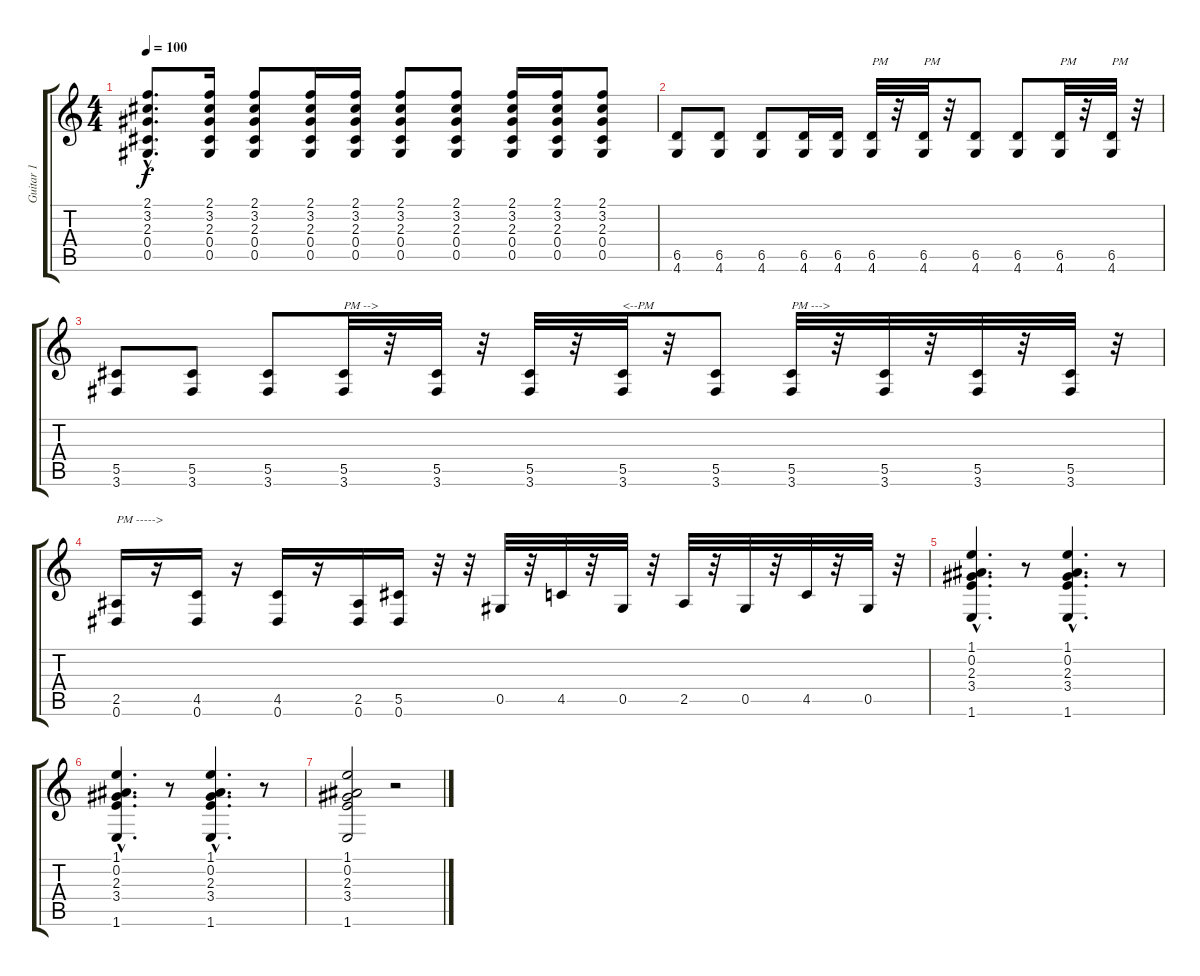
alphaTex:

\track ("Guitar 1" "Guitar 1") {instrument distortionguitar}
\staff {score tabs}
\tuning (Eb4 Bb3 Gb3 Db3 Ab2 Eb2) {hide}
\ts (4 4)
\tempo 100
\clef g2
\ks c
(2.1{hac} 3.2{hac} 2.3{hac} 0.4{hac} 0.5{hac}).8{d dy f} (2.1 3.2 2.3 0.4 0.5).16 (2.1 3.2 2.3 0.4 0.5).8 (2.1 3.2 2.3 0.4 0.5).16 (2.1 3.2 2.3 0.4 0.5).16 (2.1 3.2 2.3 0.4 0.5).8 (2.1 3.2 2.3 0.4 0.5).8 (2.1 3.2 2.3 0.4 0.5).16 (2.1 3.2 2.3 0.4 0.5).16 (2.1 3.2 2.3 0.4 0.5).8 |
(6.5 4.6).8 (6.5 4.6).8 (6.5 4.6).8 (6.5 4.6).16 (6.5 4.6).16 (6.5 4.6).32{txt "PM"} r.32 (6.5 4.6).32{txt "PM"} r.32 (6.5 4.6).8 (6.5 4.6).8 (6.5 4.6).32{txt "PM"} r.32 (6.5 4.6).32{txt "PM"} r.32 |
(5.5 3.6).8 (5.5 3.6).8 (5.5 3.6).8 (5.5 3.6).32{txt "PM -->"} r.32 (5.5 3.6).32 r.32 (5.5 3.6).32 r.32 (5.5 3.6).32{txt "<--PM"} r.32 (5.5 3.6).8 (5.5 3.6).32{txt "PM --->"} r.32 (5.5 3.6).32 r.32 (5.5 3.6).32 r.32 (5.5 3.6).32 r.32 |
(2.5 0.6).16{txt "PM ----->"} r.16 (4.5 0.6).16 r.16 (4.5 0.6).16 r.16 (2.5 0.6).16 (5.5 0.6).16 r.32 r.32 0.5.32 r.32 4.5.32 r.32 0.5.32 r.32 2.5.32 r.32 0.5.32 r.32 4.5.32 r.32 0.5.32 r.32 |
(1.1{hac} 0.2{hac} 2.3{hac} 3.4{hac} 1.6{hac}).4{d} r.8 (1.1{hac} 0.2{hac} 2.3{hac} 3.4{hac} 1.6{hac}).4{d} r.8 |
(1.1{hac} 0.2{hac} 2.3{hac} 3.4{hac} 1.6{hac}).4{d} r.8 (1.1{hac} 0.2{hac} 2.3{hac} 3.4{hac} 1.6{hac}).4{d} r.8 |
(1.1 0.2 2.3 3.4 1.6).2 r.2
